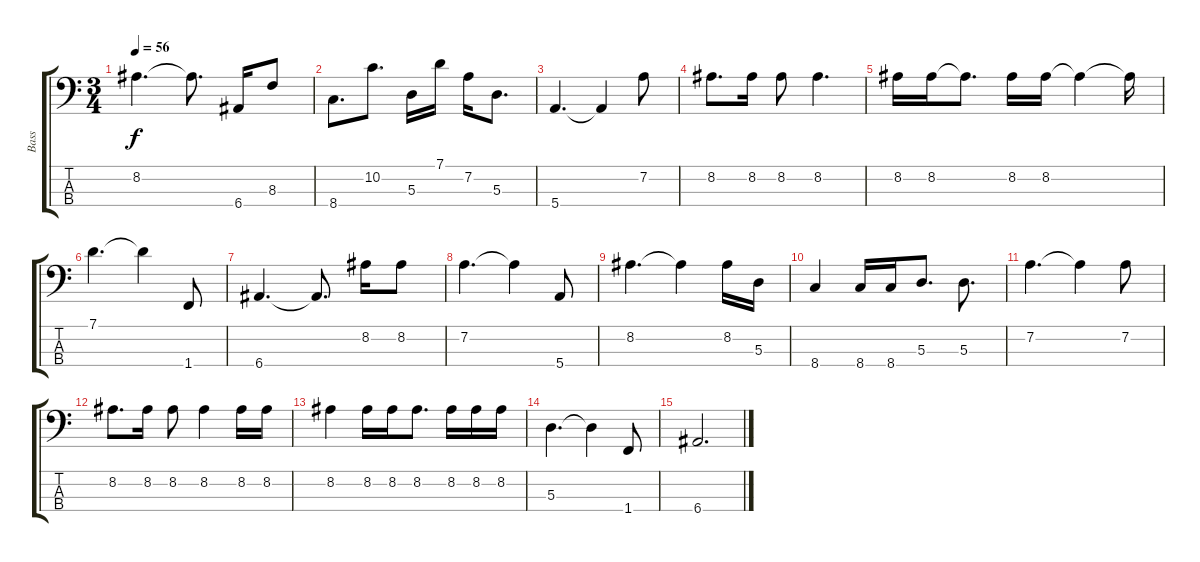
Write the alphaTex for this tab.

\track ("Bass" "Bass") {instrument electricbassfinger}
\staff {score tabs}
\tuning (G2 D2 A1 E1) {hide}
\ts (3 4)
\tempo 56
\clef f4
\ks c
8.2.4{d dy f} 8.2{t}.8{d} 6.4.16 8.3.8 |
8.4.8{d} 10.2.8{d} 5.3.16 7.1.16 7.2.16 5.3.8{d} |
5.4.4{d} 5.4{t}.4 7.2.8 |
8.2.8{d} 8.2.16 8.2.8 8.2.4{d} |
8.2.16 8.2.16 8.2{t}.8{d} 8.2.16 8.2.16 8.2{t}.4 8.2{t}.16 |
7.1.4{d} 7.1{t}.4 1.4.8 |
6.4.4{d} 6.4{t}.8{d} 8.2.16 8.2.8 |
7.2.4{d} 7.2{t}.4{volume 7} 5.4.8 |
8.2.4{d} 8.2{t}.4 8.2.16 5.3.16 |
8.4.4 8.4.16 8.4.16 5.3.8{d} 5.3.8{d} |
7.2.4{d} 7.2{t}.4{volume 6} 7.2.8 |
8.2.8{d} 8.2.16 8.2.8 8.2.4 8.2.16 8.2.16 |
8.2.4 8.2.16 8.2.16 8.2.8{d} 8.2.16 8.2.16 8.2.16 |
5.3.4{d volume 0} 5.3{t}.4 1.4.8 |
6.4.2{d}
